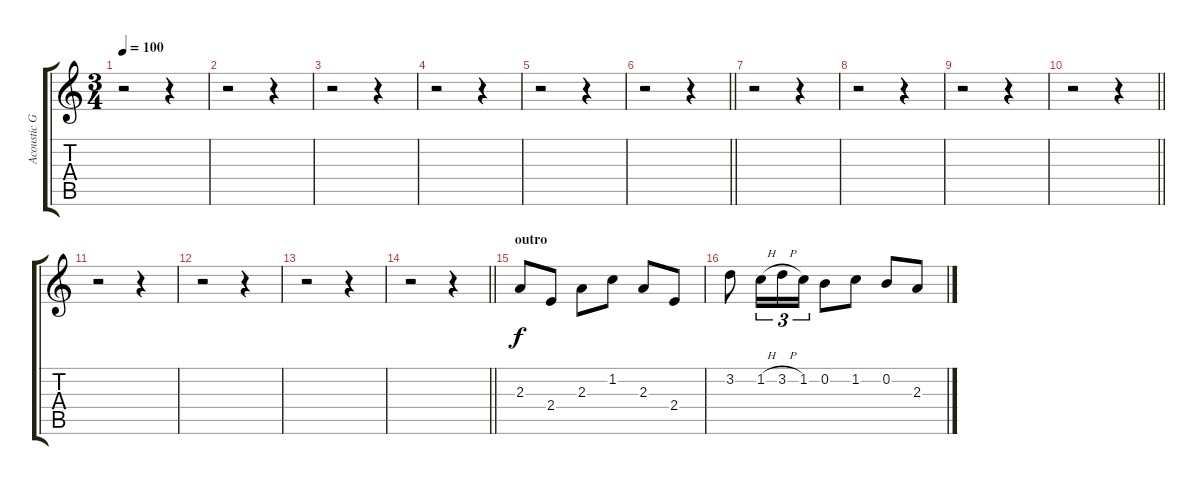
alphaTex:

\track ("Acoustic Guitar 2" "Acoustic G") {instrument acousticguitarnylon}
\staff {score tabs}
\tuning (E4 B3 G3 D3 A2 E2) {hide}
\ts (3 4)
\tempo 100
\clef g2
\ks c
r.2{dy f} r.4 |
r.2 r.4 |
r.2 r.4 |
r.2 r.4 |
r.2 r.4 |
\barLineRight lightlight
r.2 r.4 |
\section ("" "")
r.2 r.4 |
r.2 r.4 |
r.2 r.4 |
\barLineRight lightlight
r.2 r.4 |
r.2 r.4 |
r.2 r.4 |
r.2 r.4 |
\barLineRight lightlight
r.2 r.4 |
\section ("" "outro")
2.3.8 2.4.8 2.3.8 1.2.8 2.3.8 2.4.8 |
3.2.8 1.2{h}.16{tu (3 2)} 3.2{h}.16{tu (3 2)} 1.2.16{tu (3 2)} 0.2.8 1.2.8 0.2.8 2.3.8
